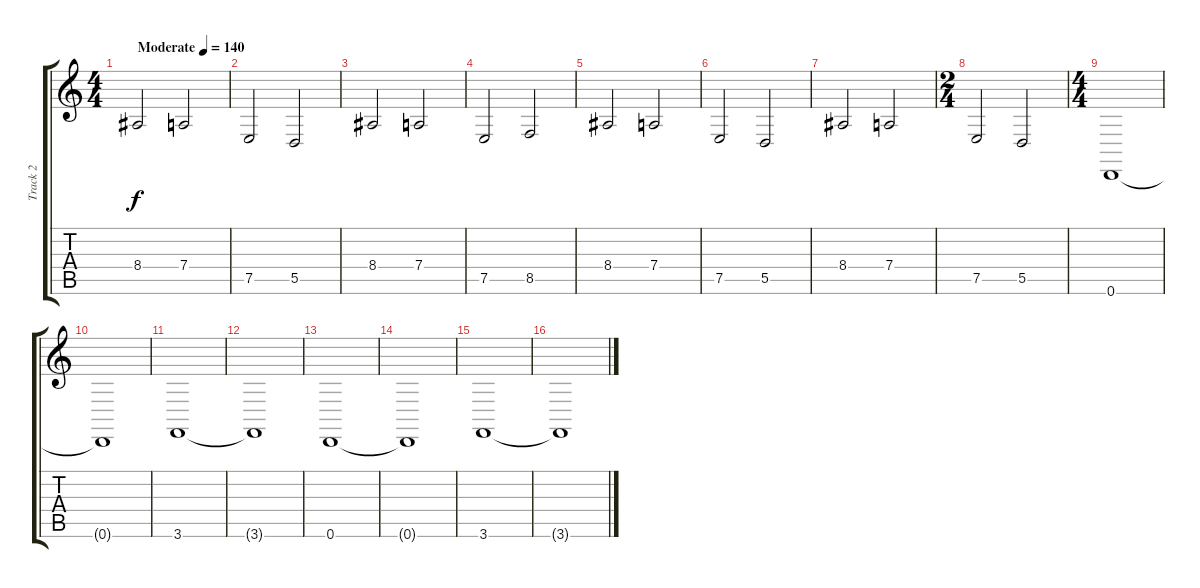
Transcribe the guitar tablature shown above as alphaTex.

\track ("Track 2" "Track 2") {instrument oboe}
\staff {score tabs}
\tuning (E4 B3 G3 D3 A2 D2) {hide}
\ts (4 4)
\tempo (140 "Moderate")
\clef g2
\ks c
8.4.2{dy f instrument oboe} 7.4.2 |
7.5.2 5.5.2 |
8.4.2 7.4.2 |
7.5.2 8.5.2 |
8.4.2 7.4.2 |
7.5.2 5.5.2 |
8.4.2 7.4.2 |
\ts (2 4)
7.5.2 5.5.2 |
\ts (4 4)
0.6.1 |
0.6{t}.1 |
3.6.1 |
3.6{t}.1 |
0.6.1 |
0.6{t}.1 |
3.6.1 |
3.6{t}.1
